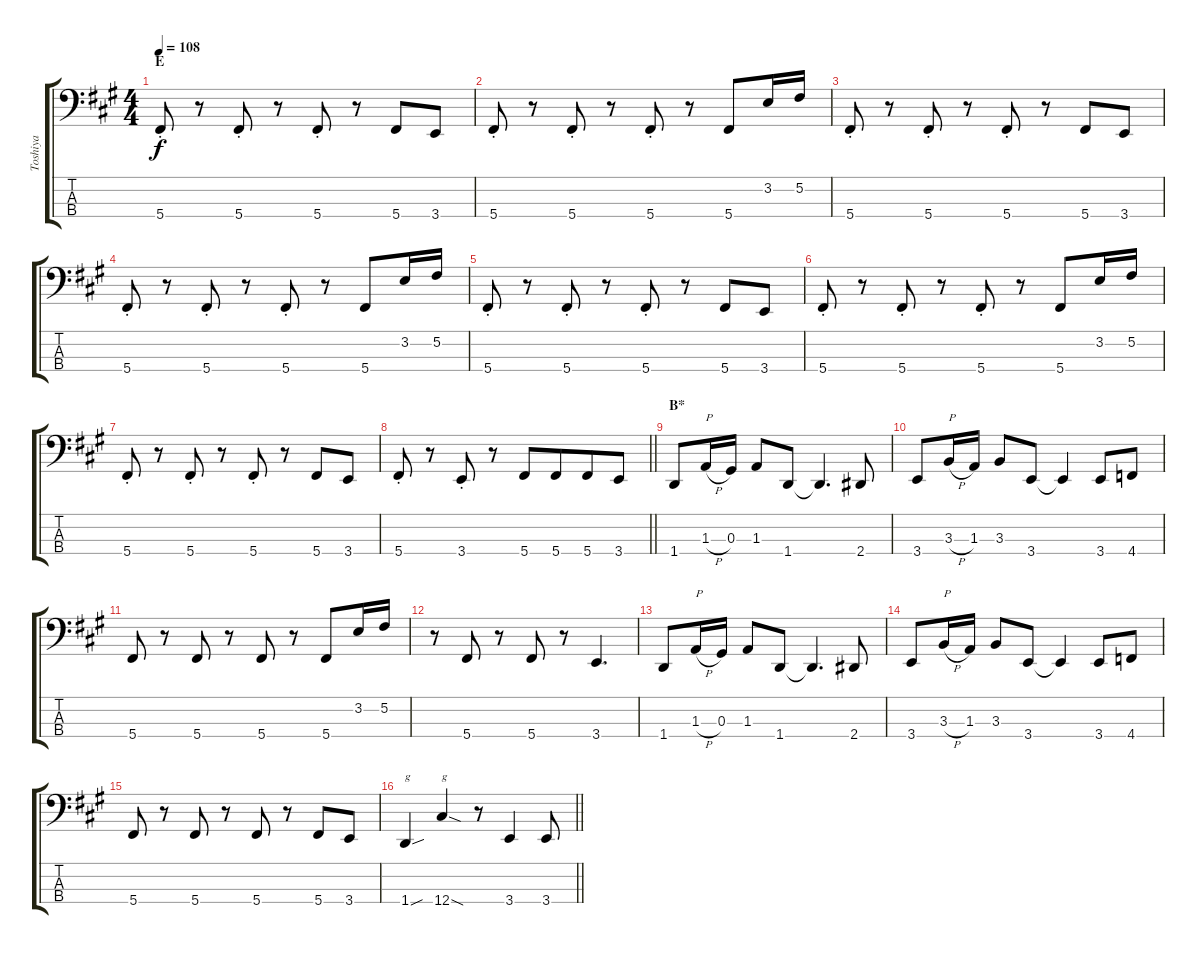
\track ("Toshiya" "Toshiya") {instrument electricbasspick}
\staff {score tabs}
\tuning (Gb2 Db2 Ab1 Db1) {hide}
\ts (4 4)
\section ("" "E")
\tempo 108
\clef f4
\ks f#minor
5.4{st}.8{dy f} r.8 5.4{st}.8 r.8 5.4{st}.8 r.8 5.4.8 3.4.8 |
5.4{st}.8 r.8 5.4{st}.8 r.8 5.4{st}.8 r.8 5.4.8 3.2.16 5.2.16 |
5.4{st}.8 r.8 5.4{st}.8 r.8 5.4{st}.8 r.8 5.4.8 3.4.8 |
5.4{st}.8 r.8 5.4{st}.8 r.8 5.4{st}.8 r.8 5.4.8 3.2.16 5.2.16 |
5.4{st}.8 r.8 5.4{st}.8 r.8 5.4{st}.8 r.8 5.4.8 3.4.8 |
5.4{st}.8 r.8 5.4{st}.8 r.8 5.4{st}.8 r.8 5.4.8 3.2.16 5.2.16 |
5.4{st}.8 r.8 5.4{st}.8 r.8 5.4{st}.8 r.8 5.4.8 3.4.8 |
\barLineRight lightlight
5.4{st}.8 r.8 3.4{st}.8 r.8 5.4.8 5.4.8{beam merge} 5.4.8 3.4.8 |
\section ("" "B*")
1.4.8 1.3{h}.16{txt "P"} 0.3.16 1.3.8 1.4.8 1.4{t}.4{d} 2.4.8 |
3.4.8 3.3{h}.16{txt "P"} 1.3.16 3.3.8 3.4.8 3.4{t}.4 3.4.8 4.4.8 |
5.4.8 r.8 5.4.8 r.8 5.4.8 r.8 5.4.8 3.2.16 5.2.16 |
r.8 5.4.8 r.8 5.4.8 r.8 3.4.4{d} |
1.4.8 1.3{h}.16{txt "P"} 0.3.16 1.3.8 1.4.8 1.4{t}.4{d} 2.4.8 |
3.4.8 3.3{h}.16{txt "P"} 1.3.16 3.3.8 3.4.8 3.4{t}.4 3.4.8 4.4.8 |
5.4.8 r.8 5.4.8 r.8 5.4.8 r.8 5.4.8 3.4.8 |
\barLineRight lightlight
1.4{sou}.4{txt "g"} 12.4{sod}.4{txt "g"} r.8 3.4.4 3.4.8
